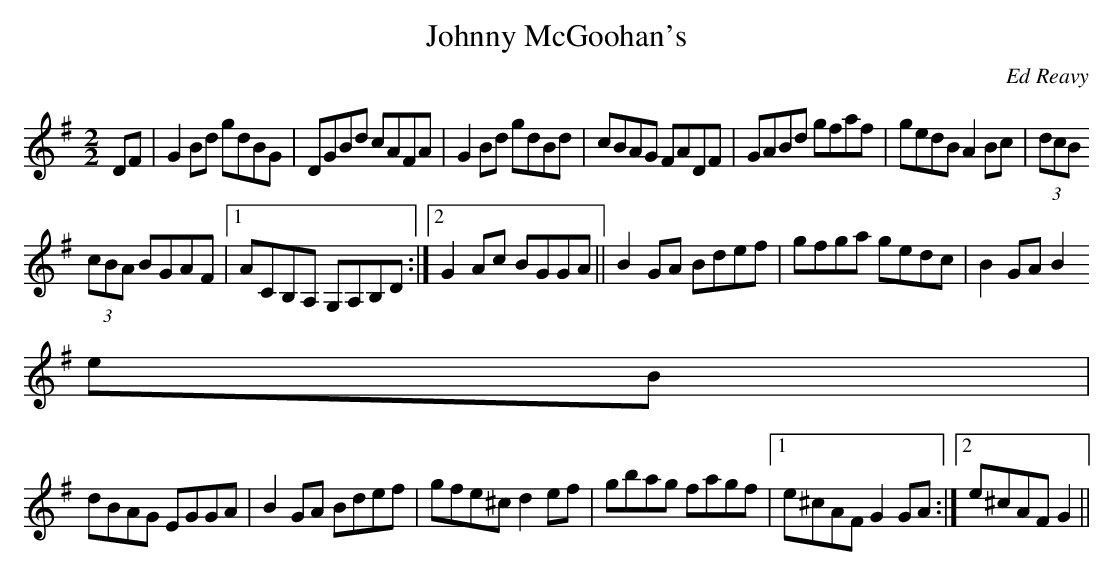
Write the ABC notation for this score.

X:1
T:Johnny McGoohan's
M:2/2
L:1/8
C:Ed Reavy
K:G
DF|G2 Bd gdBG|DGBd cAFA|G2 Bd gdBd|cBAG FADF|GABd gfaf|gedB A2 Bc|(3dcB
(3cBA BGAF|1 ACB,A, G,A,B,D:|2G2 Ac BGGA||B2 GA Bdef|gfga gedc|B2 GA B2
eB|
dBAG EGGA|B2 GA Bdef|gfe^c d2 ef|gbag fagf|1 e^cAF G2 GA:|2 e^cAF G2||
